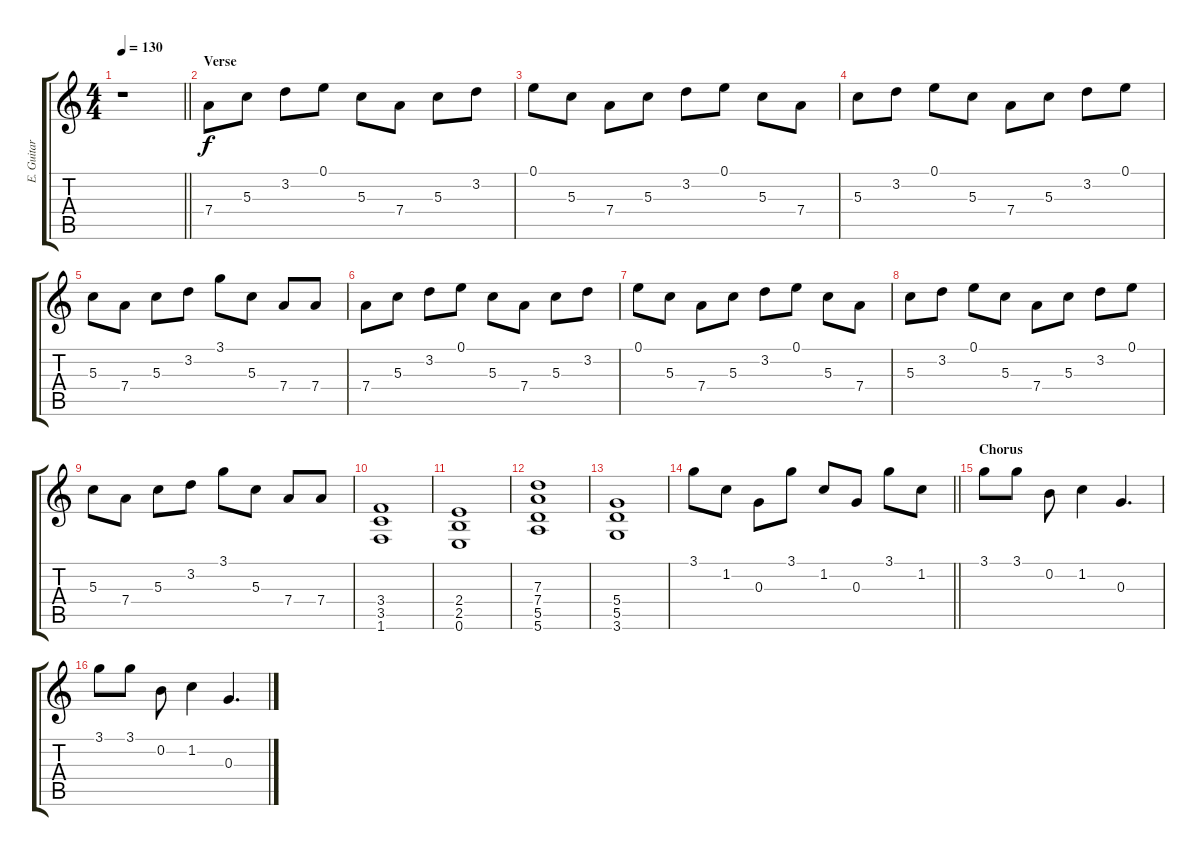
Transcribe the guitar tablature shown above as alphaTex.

\track ("E. Guitar Iead" "E. Guitar ") {instrument distortionguitar}
\staff {score tabs}
\tuning (E4 B3 G3 D3 A2 E2) {hide}
\ts (4 4)
\tempo 130
\clef g2
\barLineRight lightlight
\ks c
r.1{dy f} |
\section ("" "Verse")
7.4.8 5.3.8 3.2.8 0.1.8 5.3.8 7.4.8 5.3.8 3.2.8 |
0.1.8 5.3.8 7.4.8 5.3.8 3.2.8 0.1.8 5.3.8 7.4.8 |
5.3.8 3.2.8 0.1.8 5.3.8 7.4.8 5.3.8 3.2.8 0.1.8 |
5.3.8 7.4.8 5.3.8 3.2.8 3.1.8 5.3.8 7.4.8 7.4.8 |
7.4.8 5.3.8 3.2.8 0.1.8 5.3.8 7.4.8 5.3.8 3.2.8 |
0.1.8 5.3.8 7.4.8 5.3.8 3.2.8 0.1.8 5.3.8 7.4.8 |
5.3.8 3.2.8 0.1.8 5.3.8 7.4.8 5.3.8 3.2.8 0.1.8 |
5.3.8 7.4.8 5.3.8 3.2.8 3.1.8 5.3.8 7.4.8 7.4.8 |
(3.4 3.5 1.6).1 |
(2.4 2.5 0.6).1 |
(7.3 7.4 5.5 5.6).1 |
(5.4 5.5 3.6).1 |
\barLineRight lightlight
3.1.8 1.2.8 0.3.8 3.1.8 1.2.8 0.3.8 3.1.8 1.2.8 |
\section ("" "Chorus")
3.1.8 3.1.8 0.2.8 1.2.4 0.3.4{d} |
3.1.8 3.1.8 0.2.8 1.2.4 0.3.4{d}
